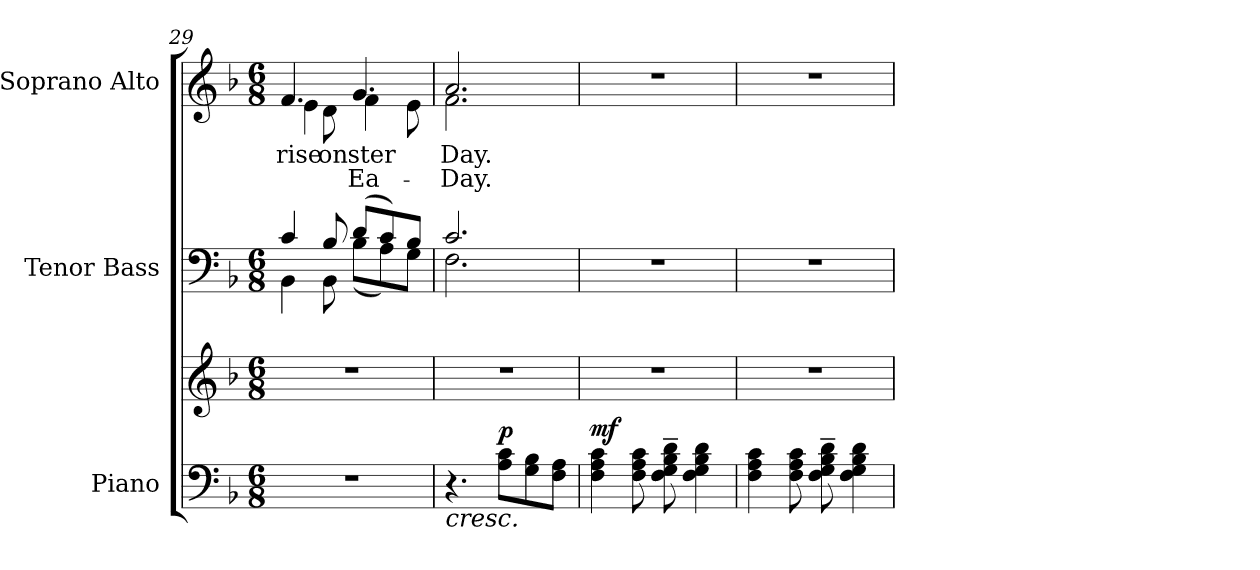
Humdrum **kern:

**kern	**kern	**dynam	**kern	**kern	**text	**text
*part3	*part3	*part3	*part2	*part1	*part1	*part1
*staff4	*staff3	*staff3/4	*staff2	*staff1	*staff1	*staff1
*I"Piano	*	*	*I"Tenor Bass	*I"Soprano Alto	*	*
*I'Pno.	*	*	*I'B.	*I'S.	*	*
*clefF4	*clefG2	*	*clefF4	*clefG2	*	*
*k[b-]	*k[b-]	*	*k[b-]	*k[b-]	*	*
*F:	*F:	*	*F:	*F:	*	*
*M6/8	*M6/8	*	*M6/8	*M6/8	*	*
=29	=29	=29	=29	=29	=29	=29
!LO:N:vis=1	!LO:N:vis=1	!	!	!	!	!
*	*	*	*^	*	*	*
!	!	!	!	!	!	!LO:LY:a:color=#000000	!
*	*	*	*	*	*^	*	*
!	!	!	!	!	!	!	!LO:LY:b:color=#000000	!
2.r	2.r	.	4ci/	4BB-i\	4.fi/	4ei\	-rise	.
!	!	!	!	!	!	!	!LO:LY:b:color=#000000	!
.	.	.	8B-i/	8BB-i\	.	8di\	on	.
!	!	!	!	!	!	!	!LO:LY:a:color=#000000	!LO:LY:b:color=#000000
.	.	.	(8di/L	(8B-i\L	4.gi/	4fi\	ster	Ea-
.	.	.	8ci/)	8Ai\)	.	.	.	.
.	.	.	8B-i/J	8Gi\J	.	8ei\	.	.
=30	=30	=30	=30	=30	=30	=30	=30	=30
!	!LO:N:vis=1	!LO:HP:b=2	!	!	!	!	!	!
!	!	!	!	!	!	!	!LO:LY:a:color=#000000	!LO:LY:b:color=#000000
4.r	2.r	<	2.ci/	2.Fi\	2.ai/	2.fi\	Day.	Day.
8Ai\ 8ciL	.	p	.	.	.	.	.	.
8Gi\ 8B-i	.	.	.	.	.	.	.	.
8Fi\ 8AiJ	.	.	.	.	.	.	.	.
*	*	*	*v	*v	*	*	*	*
*	*	*	*	*v	*v	*	*
=31	=31	=31	=31	=31	=31	=31
!	!LO:N:vis=1	!	!LO:N:vis=1	!LO:N:vis=1	!	!
4Fi\ 4Ai 4ci	2.r	mf	2.r	2.r	.	.
8Fi\ 8Ai 8ci	.	.	.	.	.	.
8Fi\~ 8Gi~ 8B-i~ 8di~	.	.	.	.	.	.
4Fi\ 4Gi 4B-i 4di	.	.	.	.	.	.
.	.	[	.	.	.	.
=32	=32	=32	=32	=32	=32	=32
!	!LO:N:vis=1	!	!LO:N:vis=1	!LO:N:vis=1	!	!
4Fi\ 4Ai 4ci	2.r	.	2.r	2.r	.	.
8Fi\ 8Ai 8ci	.	.	.	.	.	.
8Fi\~ 8Gi~ 8B-i~ 8di~	.	.	.	.	.	.
4Fi\ 4Gi 4B-i 4di	.	.	.	.	.	.
=	=	=	=	=	=	=
*-	*-	*-	*-	*-	*-	*-
